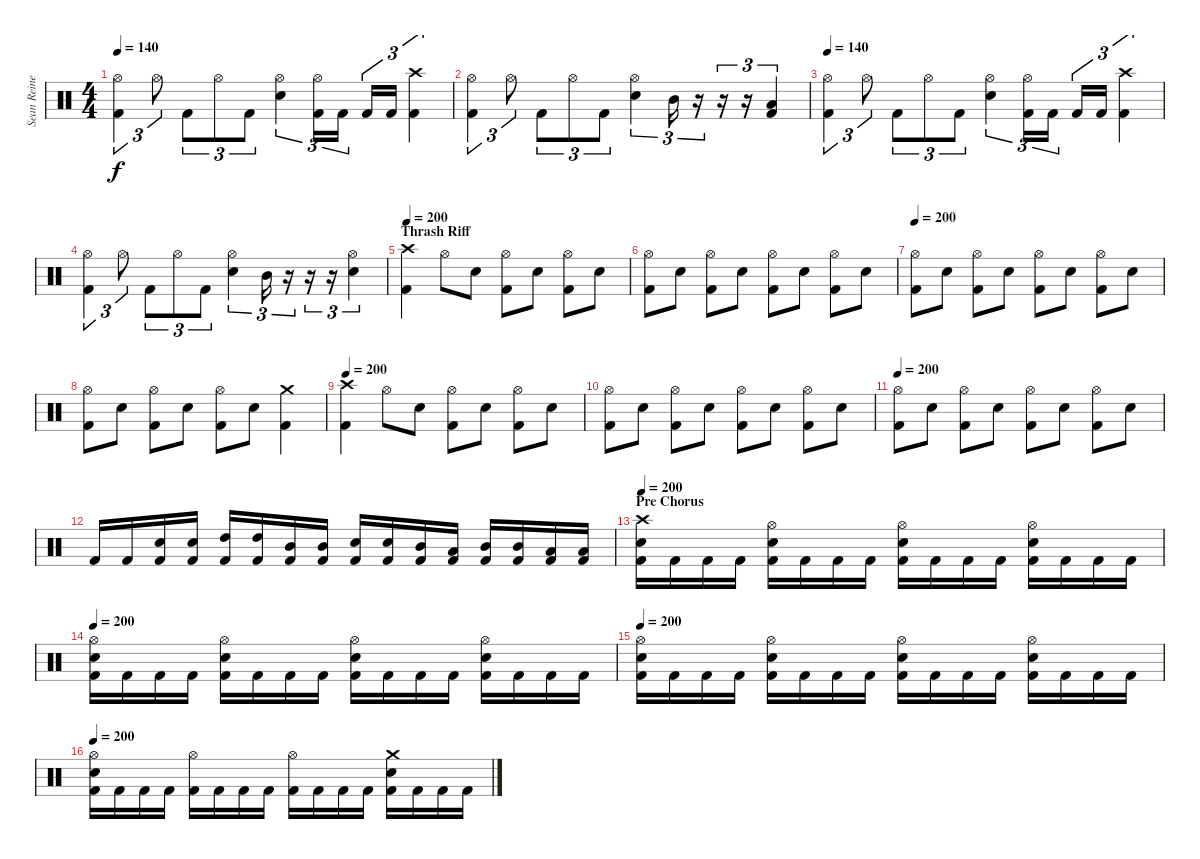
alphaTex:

\track ("Sean Reinert" "Sean Reine") {instrument percussion}
\staff {score}
\articulation defaults
\ts (4 4)
\tempo 140
\clef neutral
\ks c
("Hi-Hat (open)" "Kick (hit) 2").4{tu (3 2) dy f} "Hi-Hat (open)".8{tu (3 2)} "Kick (hit) 2".8{tu (3 2)} "Hi-Hat (open)".8{tu (3 2)} "Kick (hit) 2".8{tu (3 2)} ("Hi-Hat (open)" "Electric Snare (hit)").4{tu (3 2)} ("Hi-Hat (open)" "Kick (hit) 2").16{tu (3 2)} "Kick (hit) 2".16{tu (3 2)} "Kick (hit) 2".16{tu (3 2)} "Kick (hit) 2".16{tu (3 2)} ("Crash high (hit)" "Kick (hit) 2").4{tu (3 2)} |
("Hi-Hat (open)" "Kick (hit) 2").4{tu (3 2)} "Hi-Hat (open)".8{tu (3 2)} "Kick (hit) 2".8{tu (3 2)} "Hi-Hat (open)".8{tu (3 2)} "Kick (hit) 2".8{tu (3 2)} ("Hi-Hat (open)" "Electric Snare (hit)").4{tu (3 2)} "Mid Tom (hit)".16{tu (3 2)} r.16{tu (3 2)} r.16{tu (3 2)} r.16{tu (3 2)} ("Low Tom (hit)" "Kick (hit) 2").4{tu (3 2)} |
\tempo 140
("Hi-Hat (open)" "Kick (hit) 2").4{tu (3 2)} "Hi-Hat (open)".8{tu (3 2)} "Kick (hit) 2".8{tu (3 2)} "Hi-Hat (open)".8{tu (3 2)} "Kick (hit) 2".8{tu (3 2)} ("Hi-Hat (open)" "Electric Snare (hit)").4{tu (3 2)} ("Hi-Hat (open)" "Kick (hit) 2").16{tu (3 2)} "Kick (hit) 2".16{tu (3 2)} "Kick (hit) 2".16{tu (3 2)} "Kick (hit) 2".16{tu (3 2)} ("Crash high (hit)" "Kick (hit) 2").4{tu (3 2)} |
("Hi-Hat (open)" "Kick (hit) 2").4{tu (3 2)} "Hi-Hat (open)".8{tu (3 2)} "Kick (hit) 2".8{tu (3 2)} "Hi-Hat (open)".8{tu (3 2)} "Kick (hit) 2".8{tu (3 2)} ("Hi-Hat (open)" "Electric Snare (hit)").4{tu (3 2)} "Mid Tom (hit)".16{tu (3 2)} r.16{tu (3 2)} r.16{tu (3 2)} r.16{tu (3 2)} ("Hi-Hat (open)" "Electric Snare (hit)").4{tu (3 2)} |
\section ("" "Thrash Riff")
\tempo 200
("Crash high (hit)" "Kick (hit) 2").4 "Hi-Hat (open)".8 "Electric Snare (hit)".8 ("Hi-Hat (open)" "Kick (hit) 2").8 "Electric Snare (hit)".8 ("Hi-Hat (open)" "Kick (hit) 2").8 "Electric Snare (hit)".8 |
("Hi-Hat (open)" "Kick (hit) 2").8 "Electric Snare (hit)".8 ("Hi-Hat (open)" "Kick (hit) 2").8 "Electric Snare (hit)".8 ("Hi-Hat (open)" "Kick (hit) 2").8 "Electric Snare (hit)".8 ("Hi-Hat (open)" "Kick (hit) 2").8 "Electric Snare (hit)".8 |
\tempo 200
("Hi-Hat (open)" "Kick (hit) 2").8 "Electric Snare (hit)".8 ("Hi-Hat (open)" "Kick (hit) 2").8 "Electric Snare (hit)".8 ("Hi-Hat (open)" "Kick (hit) 2").8 "Electric Snare (hit)".8 ("Hi-Hat (open)" "Kick (hit) 2").8 "Electric Snare (hit)".8 |
("Hi-Hat (open)" "Kick (hit) 2").8 "Electric Snare (hit)".8 ("Hi-Hat (open)" "Kick (hit) 2").8 "Electric Snare (hit)".8 ("Hi-Hat (open)" "Kick (hit) 2").8 "Electric Snare (hit)".8 ("Crash medium (hit)" "Kick (hit) 2").4 |
\tempo 200
("Crash high (hit)" "Kick (hit) 2").4 "Hi-Hat (open)".8 "Electric Snare (hit)".8 ("Hi-Hat (open)" "Kick (hit) 2").8 "Electric Snare (hit)".8 ("Hi-Hat (open)" "Kick (hit) 2").8 "Electric Snare (hit)".8 |
("Hi-Hat (open)" "Kick (hit) 2").8 "Electric Snare (hit)".8 ("Hi-Hat (open)" "Kick (hit) 2").8 "Electric Snare (hit)".8 ("Hi-Hat (open)" "Kick (hit) 2").8 "Electric Snare (hit)".8 ("Hi-Hat (open)" "Kick (hit) 2").8 "Electric Snare (hit)".8 |
\tempo 200
("Hi-Hat (open)" "Kick (hit) 2").8 "Electric Snare (hit)".8 ("Hi-Hat (open)" "Kick (hit) 2").8 "Electric Snare (hit)".8 ("Hi-Hat (open)" "Kick (hit) 2").8 "Electric Snare (hit)".8 ("Hi-Hat (open)" "Kick (hit) 2").8 "Electric Snare (hit)".8 |
"Kick (hit) 2".16 "Kick (hit) 2".16 ("Electric Snare (hit)" "Kick (hit) 2").16 ("Electric Snare (hit)" "Kick (hit) 2").16 ("High Tom (hit)" "Kick (hit) 2").16 ("High Tom (hit)" "Kick (hit) 2").16 ("Mid Tom (hit)" "Kick (hit) 2").16 ("Mid Tom (hit)" "Kick (hit) 2").16 ("Electric Snare (hit)" "Kick (hit) 2").16 ("Electric Snare (hit)" "Kick (hit) 2").16 ("Mid Tom (hit)" "Kick (hit) 2").16 ("Low Tom (hit)" "Kick (hit) 2").16 ("Mid Tom (hit)" "Kick (hit) 2").16 ("Mid Tom (hit)" "Kick (hit) 2").16 ("Low Tom (hit)" "Kick (hit) 2").16 ("Low Tom (hit)" "Kick (hit) 2").16 |
\section ("" "Pre Chorus")
\tempo 200
("Crash high (hit)" "Electric Snare (hit)" "Kick (hit) 2").16 "Kick (hit) 2".16 "Kick (hit) 2".16 "Kick (hit) 2".16 ("Hi-Hat (open)" "Electric Snare (hit)" "Kick (hit) 2").16 "Kick (hit) 2".16 "Kick (hit) 2".16 "Kick (hit) 2".16 ("Hi-Hat (open)" "Electric Snare (hit)" "Kick (hit) 2").16 "Kick (hit) 2".16 "Kick (hit) 2".16 "Kick (hit) 2".16 ("Hi-Hat (open)" "Electric Snare (hit)" "Kick (hit) 2").16 "Kick (hit) 2".16 "Kick (hit) 2".16 "Kick (hit) 2".16 |
\tempo 200
("Hi-Hat (open)" "Electric Snare (hit)" "Kick (hit) 2").16 "Kick (hit) 2".16 "Kick (hit) 2".16 "Kick (hit) 2".16 ("Hi-Hat (open)" "Electric Snare (hit)" "Kick (hit) 2").16 "Kick (hit) 2".16 "Kick (hit) 2".16 "Kick (hit) 2".16 ("Hi-Hat (open)" "Electric Snare (hit)" "Kick (hit) 2").16 "Kick (hit) 2".16 "Kick (hit) 2".16 "Kick (hit) 2".16 ("Hi-Hat (open)" "Electric Snare (hit)" "Kick (hit) 2").16 "Kick (hit) 2".16 "Kick (hit) 2".16 "Kick (hit) 2".16 |
\tempo 200
("Hi-Hat (open)" "Electric Snare (hit)" "Kick (hit) 2").16 "Kick (hit) 2".16 "Kick (hit) 2".16 "Kick (hit) 2".16 ("Hi-Hat (open)" "Electric Snare (hit)" "Kick (hit) 2").16 "Kick (hit) 2".16 "Kick (hit) 2".16 "Kick (hit) 2".16 ("Hi-Hat (open)" "Electric Snare (hit)" "Kick (hit) 2").16 "Kick (hit) 2".16 "Kick (hit) 2".16 "Kick (hit) 2".16 ("Hi-Hat (open)" "Electric Snare (hit)" "Kick (hit) 2").16 "Kick (hit) 2".16 "Kick (hit) 2".16 "Kick (hit) 2".16 |
\tempo 200
("Hi-Hat (open)" "Electric Snare (hit)" "Kick (hit) 2").16 "Kick (hit) 2".16 "Kick (hit) 2".16 "Kick (hit) 2".16 ("Hi-Hat (open)" "Kick (hit) 2").16 "Kick (hit) 2".16 "Kick (hit) 2".16 "Kick (hit) 2".16 ("Hi-Hat (open)" "Kick (hit) 2").16 "Kick (hit) 2".16 "Kick (hit) 2".16 "Kick (hit) 2".16 ("Crash medium (hit)" "Electric Snare (hit)" "Kick (hit) 2").16 "Kick (hit) 2".16 "Kick (hit) 2".16 "Kick (hit) 2".16
